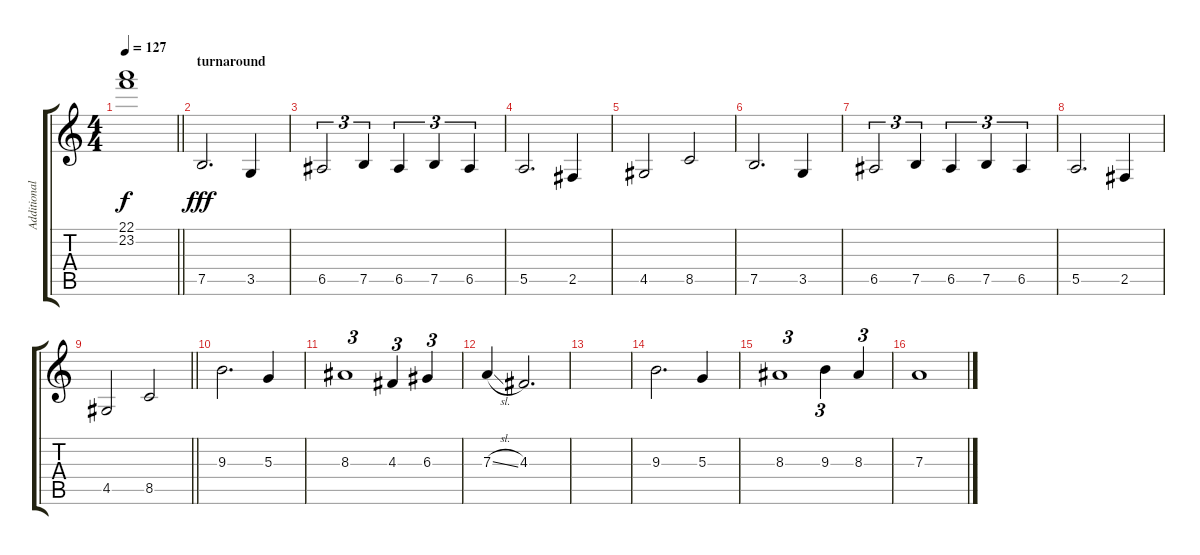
\track ("Additional Stuff" "Additional") {instrument distortionguitar}
\staff {score tabs}
\tuning (B3 Gb3 D3 A2 E2 B1) {hide}
\ts (4 4)
\section ("" "")
\tempo 127
\clef g2
\barLineRight lightlight
\ks c
(22.1{t} 23.2{t}).1{dy f volume 0} |
\section ("" "turnaround")
7.5.2{d dy fff volume 13 balance 8 instrument distortionguitar} 3.5.4 |
6.5.2{tu (3 2)} 7.5.4{tu (3 2)} 6.5.4{tu (3 2)} 7.5.4{tu (3 2)} 6.5.4{tu (3 2)} |
5.5.2{d} 2.5.4 |
4.5.2 8.5.2 |
7.5.2{d} 3.5.4 |
6.5.2{tu (3 2)} 7.5.4{tu (3 2)} 6.5.4{tu (3 2)} 7.5.4{tu (3 2)} 6.5.4{tu (3 2)} |
5.5.2{d} 2.5.4 |
\barLineRight lightlight
4.5.2 8.5.2 |
\section ("" "")
9.3.2{d} 5.3.4 |
8.3.1{tu (3 2)} 4.3.4{tu (3 2)} 6.3.4{tu (3 2)} |
7.3{sl}.4 4.3.2{d} |
|
9.3.2{d} 5.3.4 |
8.3.1{tu (3 2)} 9.3.4{tu (3 2)} 8.3.4{tu (3 2)} |
7.3.1
